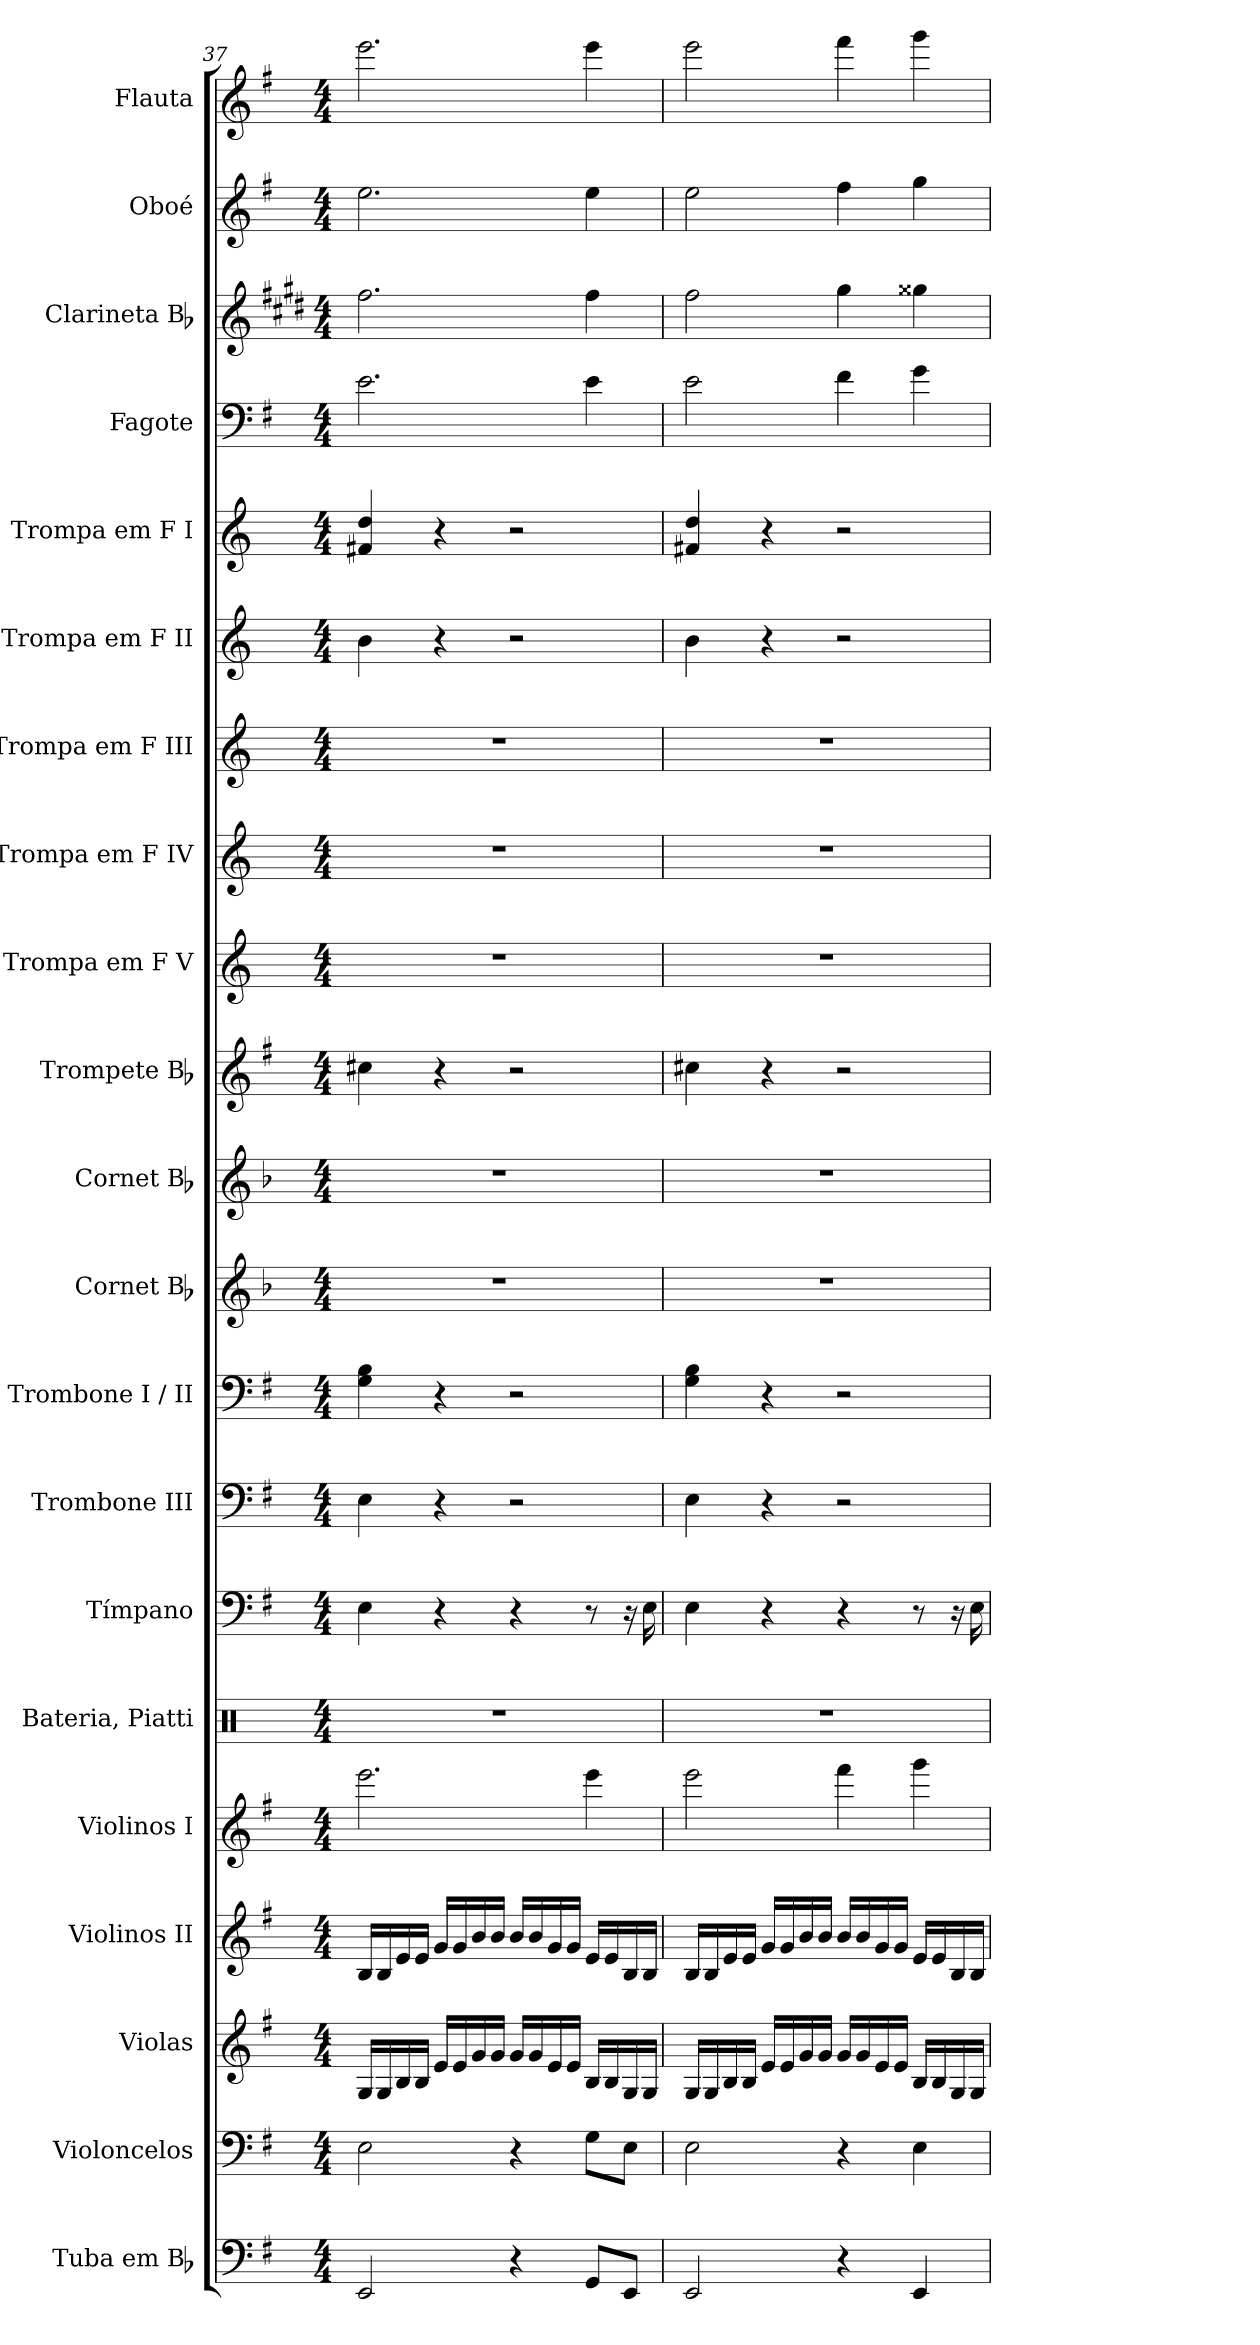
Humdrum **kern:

**kern	**kern	**kern	**kern	**kern	**kern	**kern	**kern	**kern	**kern	**kern	**kern	**kern	**kern	**kern	**kern	**kern	**kern	**kern	**kern	**kern
*part21	*part20	*part19	*part18	*part17	*part16	*part15	*part14	*part13	*part12	*part11	*part10	*part9	*part8	*part7	*part6	*part5	*part4	*part3	*part2	*part1
*staff21	*staff20	*staff19	*staff18	*staff17	*staff16	*staff15	*staff14	*staff13	*staff12	*staff11	*staff10	*staff9	*staff8	*staff7	*staff6	*staff5	*staff4	*staff3	*staff2	*staff1
*I"Tuba em Bb	*I"Violoncelos	*I"Violas	*I"Violinos II	*I"Violinos I	*I"Bateria, Piatti	*I"Tímpano	*I"Trombone III	*I"Trombone I / II	*I"Cornet Bb	*I"Cornet Bb	*I"Trompete Bb	*I"Trompa em F V	*I"Trompa em F IV	*I"Trompa em F III	*I"Trompa em F II	*I"Trompa em F I	*I"Fagote	*I"Clarineta Bb	*I"Oboé	*I"Flauta
*I'Tu. Bb	*I'Vlcs.	*	*	*I'Vlns.	*I'Bat.	*	*I'Trb.	*I'Trb.	*I'Cnt. Bb	*I'Cnt. Bb	*I'Tpt. Bb	*I'Trom. F	*I'Trom. F	*I'Trom. F	*I'Trom. F	*I'Trom. F	*I'Fgt	*I'Cl. Bb	*I'Ob.	*I'Fl
!!LO:PB:g=z
*clefF4	*clefF4	*clefG2	*clefG2	*clefG2	*clefX	*clefF4	*clefF4	*clefF4	*clefG2	*clefG2	*clefG2	*clefG2	*clefG2	*clefG2	*clefG2	*clefG2	*clefF4	*clefG2	*clefG2	*clefG2
*	*	*	*	*	*	*	*	*	*ITrd1c2	*ITrd1c2	*ITrd1c2	*ITrd4c7	*ITrd4c7	*ITrd4c7	*ITrd4c7	*ITrd4c7	*	*ITrd1c2	*	*
*k[f#]	*k[f#]	*k[f#]	*k[f#]	*k[f#]	*k[]	*k[f#]	*k[f#]	*k[f#]	*k[b-e-a-]	*k[b-e-a-]	*k[b-]	*k[b-]	*k[b-]	*k[b-]	*k[b-]	*k[b-]	*k[f#]	*k[f#c#]	*k[f#]	*k[f#]
*M4/4	*M4/4	*M4/4	*M4/4	*M4/4	*M4/4	*M4/4	*M4/4	*M4/4	*M4/4	*M4/4	*M4/4	*M4/4	*M4/4	*M4/4	*M4/4	*M4/4	*M4/4	*M4/4	*M4/4	*M4/4
=37	=37	=37	=37	=37	=37	=37	=37	=37	=37	=37	=37	=37	=37	=37	=37	=37	=37	=37	=37	=37
2EE/	2E\	16G/LL	16B/LL	2.eee\	1r	4E\	4E\	4G\ 4B\	1r	1r	4bn\	1r	1r	1r	4e\	4Bn/ 4g/	2.e\	2.ee\	2.ee\	2.eee\
.	.	16G/	16B/	.	.	.	.	.	.	.	.	.	.	.	.	.	.	.	.	.
.	.	16B/	16e/	.	.	.	.	.	.	.	.	.	.	.	.	.	.	.	.	.
.	.	16B/JJ	16e/JJ	.	.	.	.	.	.	.	.	.	.	.	.	.	.	.	.	.
.	.	16e/LL	16g/LL	.	.	4r	4r	4r	.	.	4r	.	.	.	4r	4r	.	.	.	.
.	.	16e/	16g/	.	.	.	.	.	.	.	.	.	.	.	.	.	.	.	.	.
.	.	16g/	16b/	.	.	.	.	.	.	.	.	.	.	.	.	.	.	.	.	.
.	.	16g/JJ	16b/JJ	.	.	.	.	.	.	.	.	.	.	.	.	.	.	.	.	.
4r	4r	16g/LL	16b/LL	.	.	4r	2r	2r	.	.	2r	.	.	.	2r	2r	.	.	.	.
.	.	16g/	16b/	.	.	.	.	.	.	.	.	.	.	.	.	.	.	.	.	.
.	.	16e/	16g/	.	.	.	.	.	.	.	.	.	.	.	.	.	.	.	.	.
.	.	16e/JJ	16g/JJ	.	.	.	.	.	.	.	.	.	.	.	.	.	.	.	.	.
8GG/L	8G\L	16B/LL	16e/LL	4eee\	.	8r	.	.	.	.	.	.	.	.	.	.	4e\	4ee\	4ee\	4eee\
.	.	16B/	16e/	.	.	.	.	.	.	.	.	.	.	.	.	.	.	.	.	.
8EE/J	8E\J	16G/	16B/	.	.	16r	.	.	.	.	.	.	.	.	.	.	.	.	.	.
.	.	16G/JJ	16B/JJ	.	.	16E\	.	.	.	.	.	.	.	.	.	.	.	.	.	.
=38	=38	=38	=38	=38	=38	=38	=38	=38	=38	=38	=38	=38	=38	=38	=38	=38	=38	=38	=38	=38
2EE/	2E\	16G/LL	16B/LL	2eee\	1r	4E\	4E\	4G\ 4B\	1r	1r	4bn\	1r	1r	1r	4e\	4Bn/ 4g/	2e\	2ee\	2ee\	2eee\
.	.	16G/	16B/	.	.	.	.	.	.	.	.	.	.	.	.	.	.	.	.	.
.	.	16B/	16e/	.	.	.	.	.	.	.	.	.	.	.	.	.	.	.	.	.
.	.	16B/JJ	16e/JJ	.	.	.	.	.	.	.	.	.	.	.	.	.	.	.	.	.
.	.	16e/LL	16g/LL	.	.	4r	4r	4r	.	.	4r	.	.	.	4r	4r	.	.	.	.
.	.	16e/	16g/	.	.	.	.	.	.	.	.	.	.	.	.	.	.	.	.	.
.	.	16g/	16b/	.	.	.	.	.	.	.	.	.	.	.	.	.	.	.	.	.
.	.	16g/JJ	16b/JJ	.	.	.	.	.	.	.	.	.	.	.	.	.	.	.	.	.
4r	4r	16g/LL	16b/LL	4fff#\	.	4r	2r	2r	.	.	2r	.	.	.	2r	2r	4f#\	4ff#\	4ff#\	4fff#\
.	.	16g/	16b/	.	.	.	.	.	.	.	.	.	.	.	.	.	.	.	.	.
.	.	16e/	16g/	.	.	.	.	.	.	.	.	.	.	.	.	.	.	.	.	.
.	.	16e/JJ	16g/JJ	.	.	.	.	.	.	.	.	.	.	.	.	.	.	.	.	.
4EE/	4E\	16B/LL	16e/LL	4ggg\	.	8r	.	.	.	.	.	.	.	.	.	.	4g\	4ff##X\	4gg\	4ggg\
.	.	16B/	16e/	.	.	.	.	.	.	.	.	.	.	.	.	.	.	.	.	.
.	.	16G/	16B/	.	.	16r	.	.	.	.	.	.	.	.	.	.	.	.	.	.
.	.	16G/JJ	16B/JJ	.	.	16E\	.	.	.	.	.	.	.	.	.	.	.	.	.	.
=	=	=	=	=	=	=	=	=	=	=	=	=	=	=	=	=	=	=	=	=
*-	*-	*-	*-	*-	*-	*-	*-	*-	*-	*-	*-	*-	*-	*-	*-	*-	*-	*-	*-	*-
